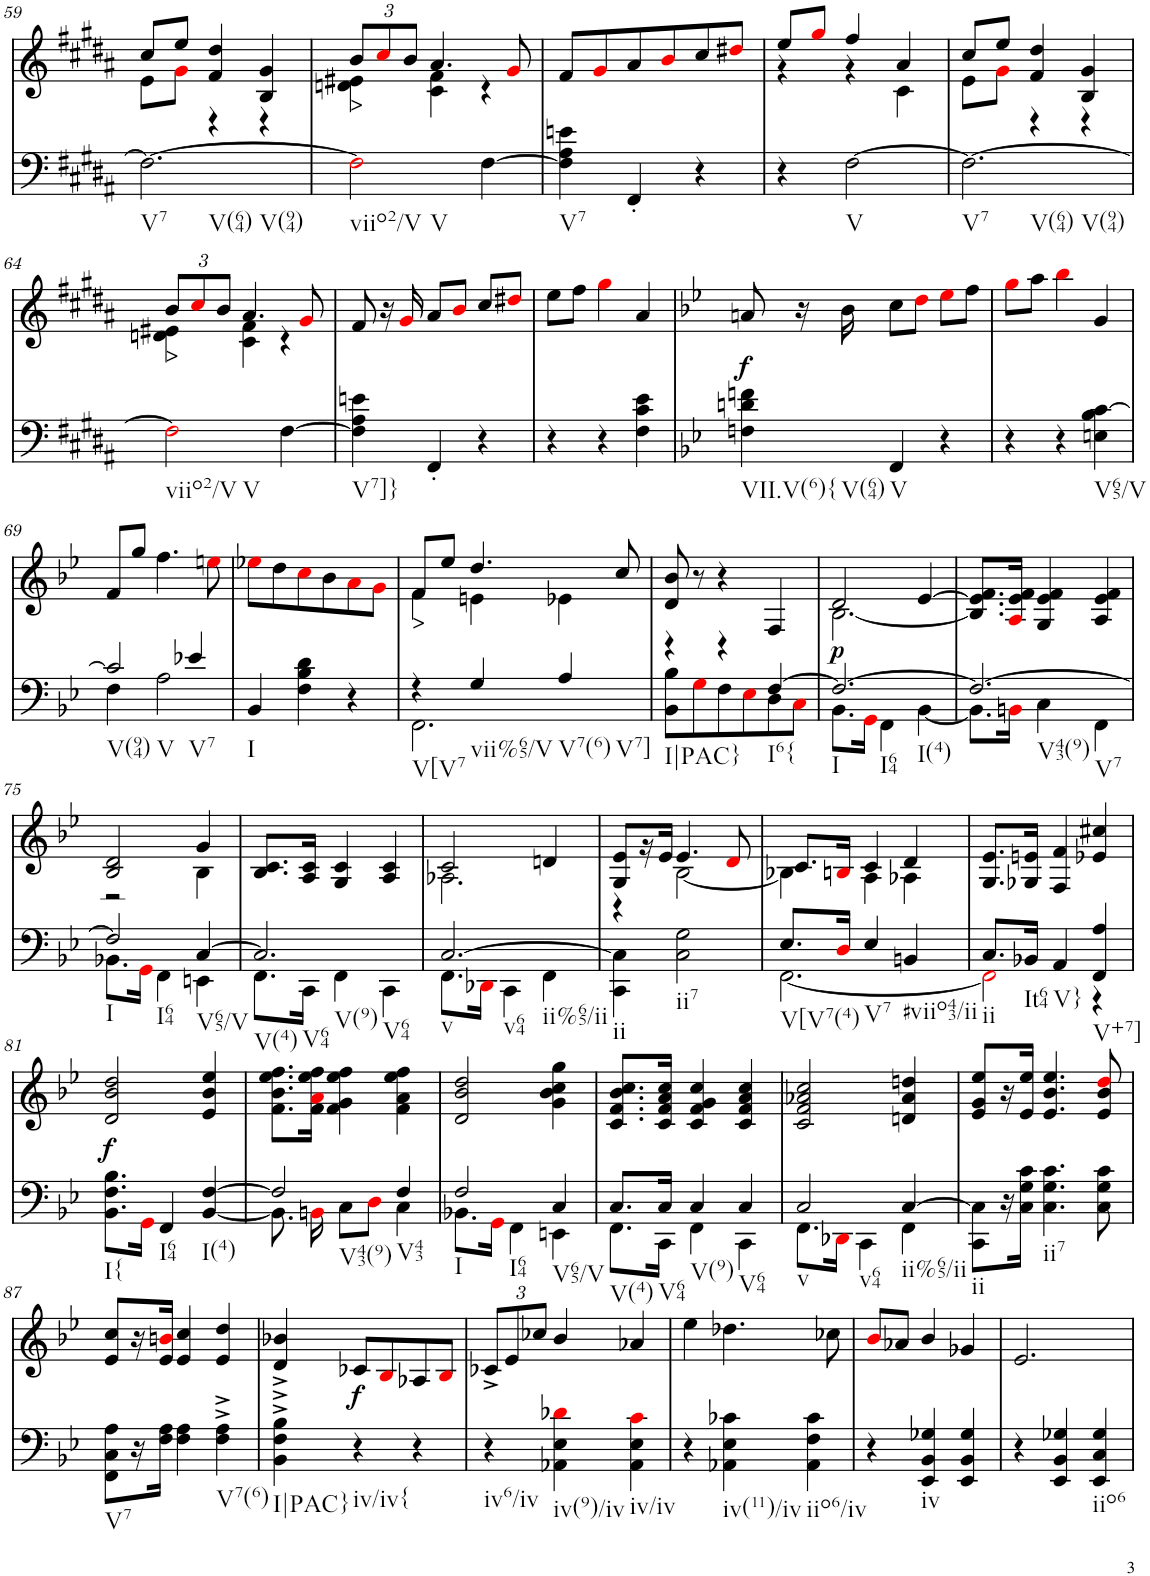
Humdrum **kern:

**kern	**kern	**text	**dynam
*part2	*part1	*part1	*part1
*staff2	*staff1	*staff1	*staff1
*I"Piano	*I"Piano	*	*
*I'Pno	*I'Pno	*	*
!!LO:PB:g=z
*clefF4	*clefG2	*	*
*k[f#c#g#d#a#]	*k[f#c#g#d#a#]	*	*
*M3/4	*M3/4	*	*
=59	=59	=59	=59
*	*^	*	*
!LO:TX:b:t=V7	!	!	!	!
!LO:TX:b:t=V(64)	!	!	!	!
!LO:TX:b:t=V(94)	!	!	!	!
2.F#\_	8cc#/L	8e\L	.	.
.	8ee/J	8g#i\J	.	.
.	4f#/ 4dd#/	4r	.	.
.	4B/ 4g#/	4r	.	.
=60	=60	=60	=60	=60
*	*Xbrackettup	*	*	*
!LO:TX:b:t=viio2/V	!	!	!	!
!LO:TX:b:t=V	!	!	!	!
!	!	!	!LO:LY:b	!
2F#i\]	12b/L	4dn\ 4e#X\	>	.
.	12cc#i/	.	.	.
.	12b/J	.	.	.
.	4.a#/	4c#\ 4f#\	.	.
[4F#\	.	4r	.	.
.	8g#i/	.	.	.
*	*v	*v	*	*
=61	=61	=61	=61
!LO:TX:b:t=V7	!	!	!
4F#\] 4A#\ 4en\	8f#/L	.	.
.	8g#i/	.	.
4FF#'/	8a#/	.	.
.	8bi/	.	.
4r	8cc#/	.	.
.	8dd#Xi/J	.	.
=62	=62	=62	=62
*	*^	*	*
4r	8ee/L	4r	.	.
.	8gg#i/J	.	.	.
!LO:TX:b:t=V	!	!	!	!
[2F#\	4ff#/	4r	.	.
.	4a#/	4c#\	.	.
=63	=63	=63	=63	=63
!LO:TX:b:t=V7	!	!	!	!
!LO:TX:b:t=V(64)	!	!	!	!
!LO:TX:b:t=V(94)	!	!	!	!
2.F#\_	8cc#/L	8e\L	.	.
.	8ee/J	8g#i\J	.	.
.	4f#/ 4dd#/	4r	.	.
.	4B/ 4g#/	4r	.	.
!!LO:LB:g=z	!!
=64	=64	=64	=64	=64
!LO:TX:b:t=viio2/V	!	!	!	!
!LO:TX:b:t=V	!	!	!	!
!	!	!	!LO:LY:b	!
2F#i\]	12b/L	4dn\ 4e#X\	>	.
.	12cc#i/	.	.	.
.	12b/J	.	.	.
.	4.a#/	4c#\ 4f#\	.	.
[4F#\	.	4r	.	.
.	8g#i/	.	.	.
*	*v	*v	*	*
=65	=65	=65	=65
!LO:TX:b:t=V7]}	!	!	!
4F#\] 4A#\ 4en\	8f#/	.	.
.	16r	.	.
.	16g#i/	.	.
4FF#'/	8a#/L	.	.
.	8bi/J	.	.
4r	8cc#/L	.	.
.	8dd#Xi/J	.	.
=66	=66	=66	=66
4r	8ee\L	.	.
.	8ff#\J	.	.
4r	4gg#i\	.	.
4F#\ 4c#\ 4e\	4a#/	.	.
=67	=67	=67	=67
*k[b-e-]	*k[b-e-]	*	*
!LO:TX:b:t=VII.V(6){	!	!	!
!LO:TX:b:t=V(64)	!	!	!
!	!	!	!LO:DY:b
4Fn\ 4dn\ 4fn\	8an/	.	f
.	16r	.	.
.	16b-\	.	.
!LO:TX:b:t=V	!	!	!
4FF/	8cc\L	.	.
.	8ddi\J	.	.
4r	8ee-i\L	.	.
.	8ff\J	.	.
=68	=68	=68	=68
4r	8ggi\L	.	.
.	8aa\J	.	.
4r	4bb-i\	.	.
!LO:TX:b:t=V65/V	!	!	!
4En\ 4B-\ [4c\	4g/	.	.
!!LO:LB:g=z
=69	=69	=69	=69
*^	*	*	*
!LO:TX:b:t=V(94)	!	!	!	!
!LO:TX:b:t=V	!	!	!	!
2c/]	4F\	8f/L	.	.
.	.	8gg/J	.	.
.	2A\	4.ff\	.	.
!LO:TX:b:t=V7	!	!	!	!
4e-X/	.	.	.	.
.	.	8eeni\	.	.
*v	*v	*	*	*
=70	=70	=70	=70
!LO:TX:b:t=I	!	!	!
4BB-/	8ee-Xi\L	.	.
.	8dd\	.	.
4F\ 4B-\ 4d\	8cci\	.	.
.	8b-\	.	.
4r	8ai\	.	.
.	8gi\J	.	.
=71	=71	=71	=71
*^	*^	*	*
!LO:TX:b:t=V[V7	!	!	!	!	!
!	!	!	!	!LO:LY:b	!
4r	2.FF\	8f/L	4f\	>	.
.	.	8ee-/J	.	.	.
!LO:TX:b:t=vii%65/V	!	!	!	!	!
4G/	.	4.dd/	4en\	.	.
!LO:TX:b:t=V7(6)	!	!	!	!	!
!LO:TX:b:t=V7]	!	!	!	!	!
4A/	.	.	4e-X\	.	.
.	.	8cc/	.	.	.
*	*	*v	*v	*	*
=72	=72	=72	=72	=72
!LO:TX:b:t=I|PAC}	!	!	!	!
4r	8BB-\ 8B-\L	8d/ 8b-/	.	.
.	8Gi\	8r	.	.
4r	8F\	4r	.	.
.	8E-i\	.	.	.
!LO:TX:b:t=I6{	!	!	!	!
[4F/	8D\	4F/	.	.
.	8Ci\J	.	.	.
=73	=73	=73	=73	=73
*	*	*^	*	*
!LO:TX:b:t=I	!	!	!	!	!
!LO:TX:b:t=I64	!	!	!	!	!
!LO:TX:b:t=I(4)	!	!	!	!	!
!	!	!	!	!	!LO:DY:b
2.F/_	8.BB-\L	2d/	[2.B-\	.	p
.	16GGi\Jk	.	.	.	.
.	4FF\	.	.	.	.
.	[4BB-\	[4e-/	.	.	.
*	*	*v	*v	*	*
=74	=74	=74	=74	=74
!LO:TX:b:t=V43(9)	!	!	!	!
!LO:TX:b:t=V7	!	!	!	!
2.F/_	8.BB-\L]	8.B-/] 8.e-/] 8.f/L	.	.
.	16BBni\Jk	16Ai/ 16e-/ 16f/Jk	.	.
.	4C\	4G/ 4e-/ 4f/	.	.
.	4FF\	4A/ 4e-/ 4f/	.	.
!!LO:LB:g=z
=75	=75	=75	=75	=75
*	*	*^	*	*
!LO:TX:b:t=I	!	!	!	!	!
!LO:TX:b:t=I64	!	!	!	!	!
2F/]	8.BB-X\L	2B-/ 2d/	2r	.	.
.	16GGi\Jk	.	.	.	.
.	4FF\	.	.	.	.
!LO:TX:b:t=V65/V	!	!	!	!	!
[4C/	4EEn\	4g/	4B-\	.	.
=76	=76	=76	=76	=76	=76
!LO:TX:b:t=V(4)	!	!	!	!	!
!LO:TX:b:t=V64	!	!	!	!	!
!LO:TX:b:t=V(9)	!	!	!	!	!
!LO:TX:b:t=V64	!	!	!	!	!
*	*	*v	*v	*	*
2.C/]	8.FF\L	8.B-/ 8.c/L	.	.
.	16CC\Jk	16A/ 16c/Jk	.	.
.	4FF\	4G/ 4c/	.	.
.	4CC\	4A/ 4c/	.	.
=77	=77	=77	=77	=77
*	*	*^	*	*
!LO:TX:b:t=v	!	!	!	!	!
!LO:TX:b:t=v64	!	!	!	!	!
!LO:TX:b:t=ii%65/ii	!	!	!	!	!
[2.C/	8.FF\L	2c/	2.A-X\	.	.
.	16DD-Xi\Jk	.	.	.	.
.	4CC\	.	.	.	.
.	4FF\	4dn/	.	.	.
=78	=78	=78	=78	=78	=78
!LO:TX:b:t=ii	!	!	!	!	!
*v	*v	*	*	*	*
4CC\ 4C\]	8G/ 8e-/L	4r	.	.
.	16r	.	.	.
.	16e-/JJ	.	.	.
!LO:TX:b:t=ii7	!	!	!	!
2C\ 2G\	4.e-/	[2B-\	.	.
.	8di/	.	.	.
=79	=79	=79	=79	=79
*^	*	*	*	*
!LO:TX:b:t=V[V7(4)	!	!	!	!	!
8.E-/L	[2.FF\	8.c/L	4B-X\]	.	.
16Di/Jk	.	16Bni/Jk	.	.	.
!LO:TX:b:t=V7	!	!	!	!	!
4E-/	.	4c/	4A\	.	.
!LO:TX:b:t=#viio43/ii	!	!	!	!	!
4BBn/	.	4d/	4A-X\	.	.
=80	=80	=80	=80	=80	=80
!LO:TX:b:t=ii	!	!	!	!	!
*	*	*v	*v	*	*
8.C/L	2FFi\]	8.G/ 8.e-/L	.	.
!LO:TX:b:t=It64	!	!	!	!
16BB-X/Jk	.	16G-X/ 16en/Jk	.	.
!LO:TX:b:t=V}	!	!	!	!
4AA/	.	4F/ 4f/	.	.
!LO:TX:b:t=V+7]	!	!	!	!
4FF/ 4A/	4r	4e-X/ 4cc#X/	.	.
!!LO:LB:g=z
=81	=81	=81	=81	=81
!LO:TX:b:t=I{	!	!	!	!
!	!	!	!	!LO:DY:b
*v	*v	*	*	*
8.BB-\ 8.F\ 8.B-\L	2d/ 2b-/ 2dd/	.	f
16GGi\Jk	.	.	.
!LO:TX:b:t=I64	!	!	!
4FF/	.	.	.
!LO:TX:b:t=I(4)	!	!	!
[4BB-/ [4F/	4e-/ 4b-/ 4ee-/	.	.
=82	=82	=82	=82
*^	*	*	*
!LO:TX:b:t=V43(9)	!	!	!	!
2F/]	8.BB-\]	8.f\ 8.b-\ 8.ee-\ 8.ff\L	.	.
.	16BBni\	16f\ 16ai\ 16ee-\ 16ff\Jk	.	.
.	8C\L	4f\ 4g\ 4ee-\ 4ff\	.	.
.	8Di\J	.	.	.
!LO:TX:b:t=V43	!	!	!	!
4F/	4C\	4f\ 4a\ 4ee-\ 4ff\	.	.
=83	=83	=83	=83	=83
!LO:TX:b:t=I	!	!	!	!
!LO:TX:b:t=I64	!	!	!	!
2F/	8.BB-X\L	2d/ 2b-/ 2dd/	.	.
.	16GGi\Jk	.	.	.
.	4FF\	.	.	.
!LO:TX:b:t=V65/V	!	!	!	!
4C/	4EEn\	4g\ 4b-\ 4cc\ 4gg\	.	.
=84	=84	=84	=84	=84
!LO:TX:b:t=V(4)	!	!	!	!
8.C/L	8.FF\L	8.c/ 8.f/ 8.b-/ 8.cc/L	.	.
!LO:TX:b:t=V64	!	!	!	!
16C/Jk	16CC\Jk	16c/ 16f/ 16a/ 16cc/Jk	.	.
!LO:TX:b:t=V(9)	!	!	!	!
4C/	4FF\	4c/ 4f/ 4g/ 4cc/	.	.
!LO:TX:b:t=V64	!	!	!	!
4C/	4CC\	4c/ 4f/ 4a/ 4cc/	.	.
=85	=85	=85	=85	=85
!LO:TX:b:t=v	!	!	!	!
!LO:TX:b:t=v64	!	!	!	!
2C/	8.FF\L	2c/ 2f/ 2a-X/ 2cc/	.	.
.	16DD-Xi\Jk	.	.	.
.	4CC\	.	.	.
!LO:TX:b:t=ii%65/ii	!	!	!	!
[4C/	4FF\	4dn/ 4a-/ 4ddn/	.	.
=86	=86	=86	=86	=86
!LO:TX:b:t=ii	!	!	!	!
*v	*v	*	*	*
8CC\ 8C\]L	8e-/ 8g/ 8ee-/L	.	.
16r	16r	.	.
16C\ 16G\ 16c\JJ	16e-/ 16ee-/JJ	.	.
!LO:TX:b:t=ii7	!	!	!
4.C\ 4.G\ 4.c\	4.e-/ 4.b-/ 4.ee-/	.	.
8C\ 8G\ 8c\	8e-/ 8b-/ 8ddi/	.	.
!!LO:LB:g=z
=87	=87	=87	=87
!LO:TX:b:t=V7	!	!	!
8FF\ 8C\ 8A\L	8e-/ 8cc/L	.	.
16r	16r	.	.
16F\ 16A\JJ	16e-/ 16bni/JJ	.	.
4F\ 4A\	4e-/ 4cc/	.	.
!LO:TX:b:t=V7(6)	!	!	!
4F\^ 4A\^	4e-/ 4dd/	.	.
=88	=88	=88	=88
!LO:TX:b:t=I|PAC}	!	!	!
4BB-\^ 4F\^ 4B-\^	4d/ 4b-X/	.	.
!LO:TX:b:t=iv/iv{	!	!	!
!	!	!	!LO:DY:b
4r	8c-X/L	.	f
.	8B-i/	.	.
4r	8A-X/	.	.
.	8B-i/J	.	.
=89	=89	=89	=89
!LO:TX:b:t=iv6/iv	!	!	!
4r	12c-X^/L	.	.
.	12e-/	.	.
.	12cc-X/J	.	.
!LO:TX:b:t=iv(9)/iv	!	!	!
4AA-X\ 4E-\ 4d-Xi\	4b-/	.	.
!LO:TX:b:t=iv/iv	!	!	!
4AA-\ 4E-\ 4ci\	4a-X/	.	.
=90	=90	=90	=90
4r	4ee-\	.	.
!LO:TX:b:t=iv(11)/iv	!	!	!
4AA-X\ 4E-\ 4c-X\	4.dd-X\	.	.
!LO:TX:b:t=iio6/iv	!	!	!
4AA-\ 4F\ 4c-\	.	.	.
.	8cc-X\	.	.
=91	=91	=91	=91
4r	8b-i/L	.	.
.	8a-X/J	.	.
!LO:TX:b:t=iv	!	!	!
4EE-/ 4BB-/ 4G-X/	4b-/	.	.
4EE-/ 4BB-/ 4G-/	4g-X/	.	.
=92	=92	=92	=92
4r	2.e-/	.	.
4EE-/ 4BB-/ 4G-X/	.	.	.
!LO:TX:b:t=iio6	!	!	!
4EE-/ 4C/ 4G-/	.	.	.
=	=	=	=
*-	*-	*-	*-
